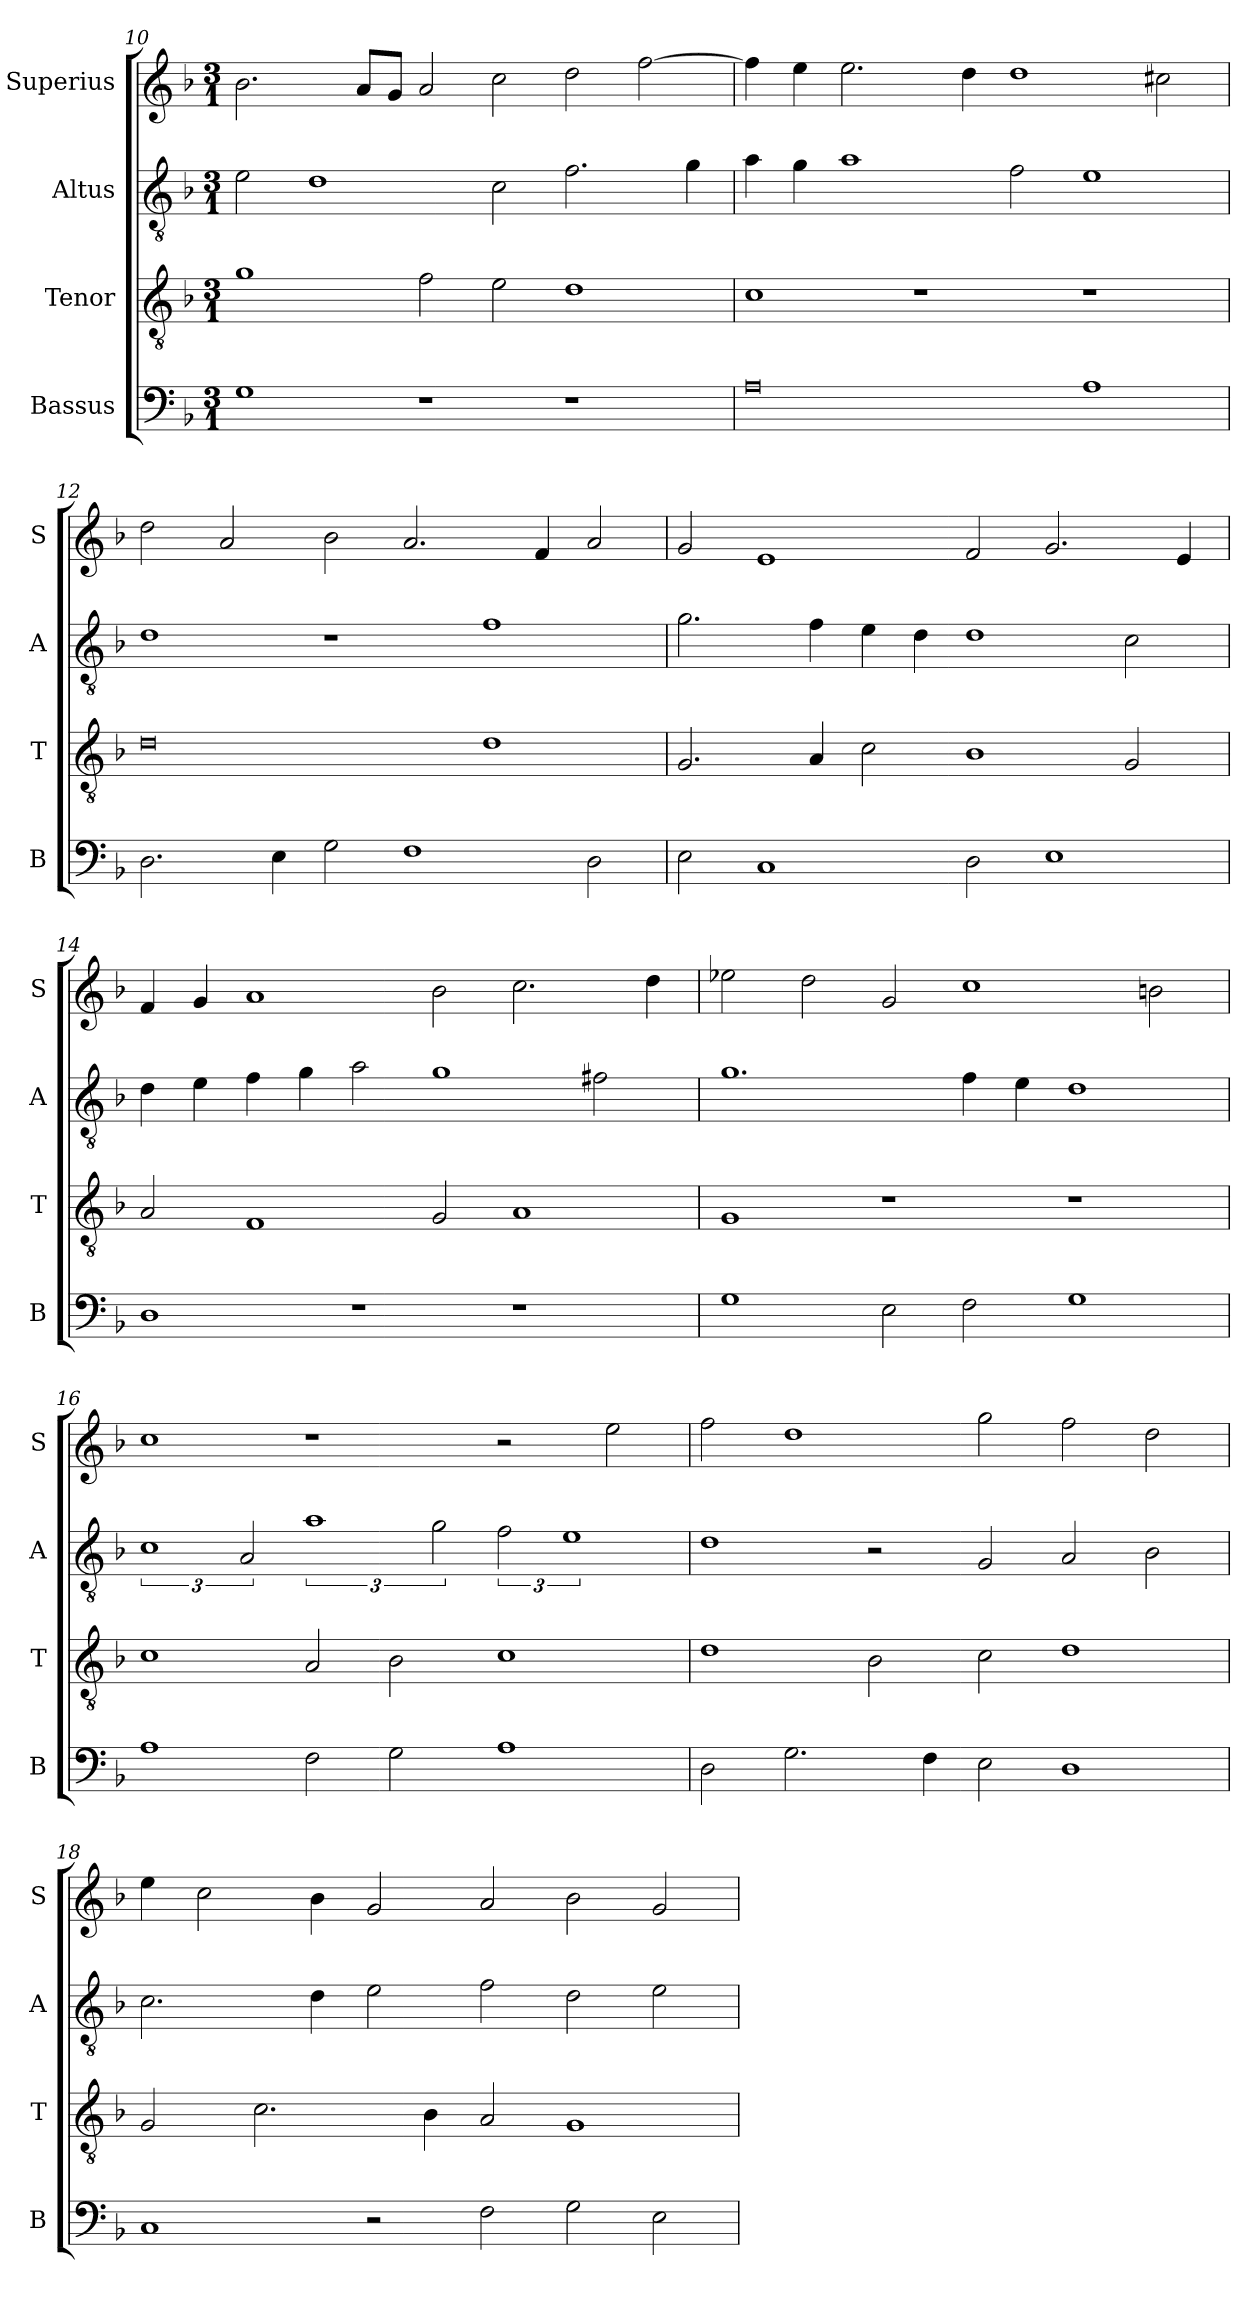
**kern	**kern	**kern	**kern
*part4	*part3	*part2	*part1
*staff4	*staff3	*staff2	*staff1
*I"Bassus	*I"Tenor	*I"Altus	*I"Superius
*I'B	*I'T	*I'A	*I'S
*clefF4	*clefGv2	*clefGv2	*clefG2
*k[b-]	*k[b-]	*k[b-]	*k[b-]
*M3/1	*M3/1	*M3/1	*M3/1
=10	=10	=10	=10
1G	1g	2e\	2.b-\
.	.	1d	.
.	.	.	8a/L
.	.	.	8g/J
1r	2f\	.	2a/
.	2e\	2c\	2cc\
1r	1d	2.f\	2dd\
.	.	.	[2ff\
.	.	4g\	.
=11	=11	=11	=11
0A	1c	4a\	4ff\]
.	.	4g\	4ee\
.	.	1a	2.ee\
.	1r	.	.
.	.	.	4dd\
.	.	2f\	1dd
1A	1r	1e	.
.	.	.	2cc#X\
=12	=12	=12	=12
2.D\	0d	1d	2dd\
.	.	.	2a/
4E\	.	.	.
2G\	.	1r	2b-\
1F	.	.	2.a/
.	1d	1f	.
.	.	.	4f/
2D\	.	.	2a/
=13	=13	=13	=13
2E\	2.G/	2.g\	2g/
1C	.	.	1e
.	4A/	4f\	.
.	2c\	4e\	.
.	.	4d\	.
2D\	1B-	1d	2f/
1E	.	.	2.g/
.	2G/	2c\	.
.	.	.	4e/
=14	=14	=14	=14
1D	2A/	4d\	4f/
.	.	4e\	4g/
.	1F	4f\	1a
.	.	4g\	.
1r	.	2a\	.
.	2G/	1g	2b-\
1r	1A	.	2.cc\
.	.	2f#X\	.
.	.	.	4dd\
=15	=15	=15	=15
1G	1G	1.g	2ee-X\
.	.	.	2dd\
2E\	1r	.	2g/
2F\	.	4f\	1cc
.	.	4e\	.
1G	1r	1d	.
.	.	.	2bn\
=16	=16	=16	=16
1A	1c	3%2c	1cc
.	.	3A/	.
2F\	2A/	3%2a	1r
2G\	2B-\	.	.
.	.	3g\	.
1A	1c	3f\	2r
.	.	3%2e	.
.	.	.	2ee\
=17	=17	=17	=17
2D\	1d	1d	2ff\
2.G\	.	.	1dd
.	2B-\	2r	.
4F\	.	.	.
2E\	2c\	2G/	2gg\
1D	1d	2A/	2ff\
.	.	2B-\	2dd\
=18	=18	=18	=18
1C	2G/	2.c\	4ee\
.	.	.	2cc\
.	2.c\	.	.
.	.	4d\	4b-\
2r	.	2e\	2g/
.	4B-\	.	.
2F\	2A/	2f\	2a/
2G\	1G	2d\	2b-\
2E\	.	2e\	2g/
=	=	=	=
*-	*-	*-	*-
